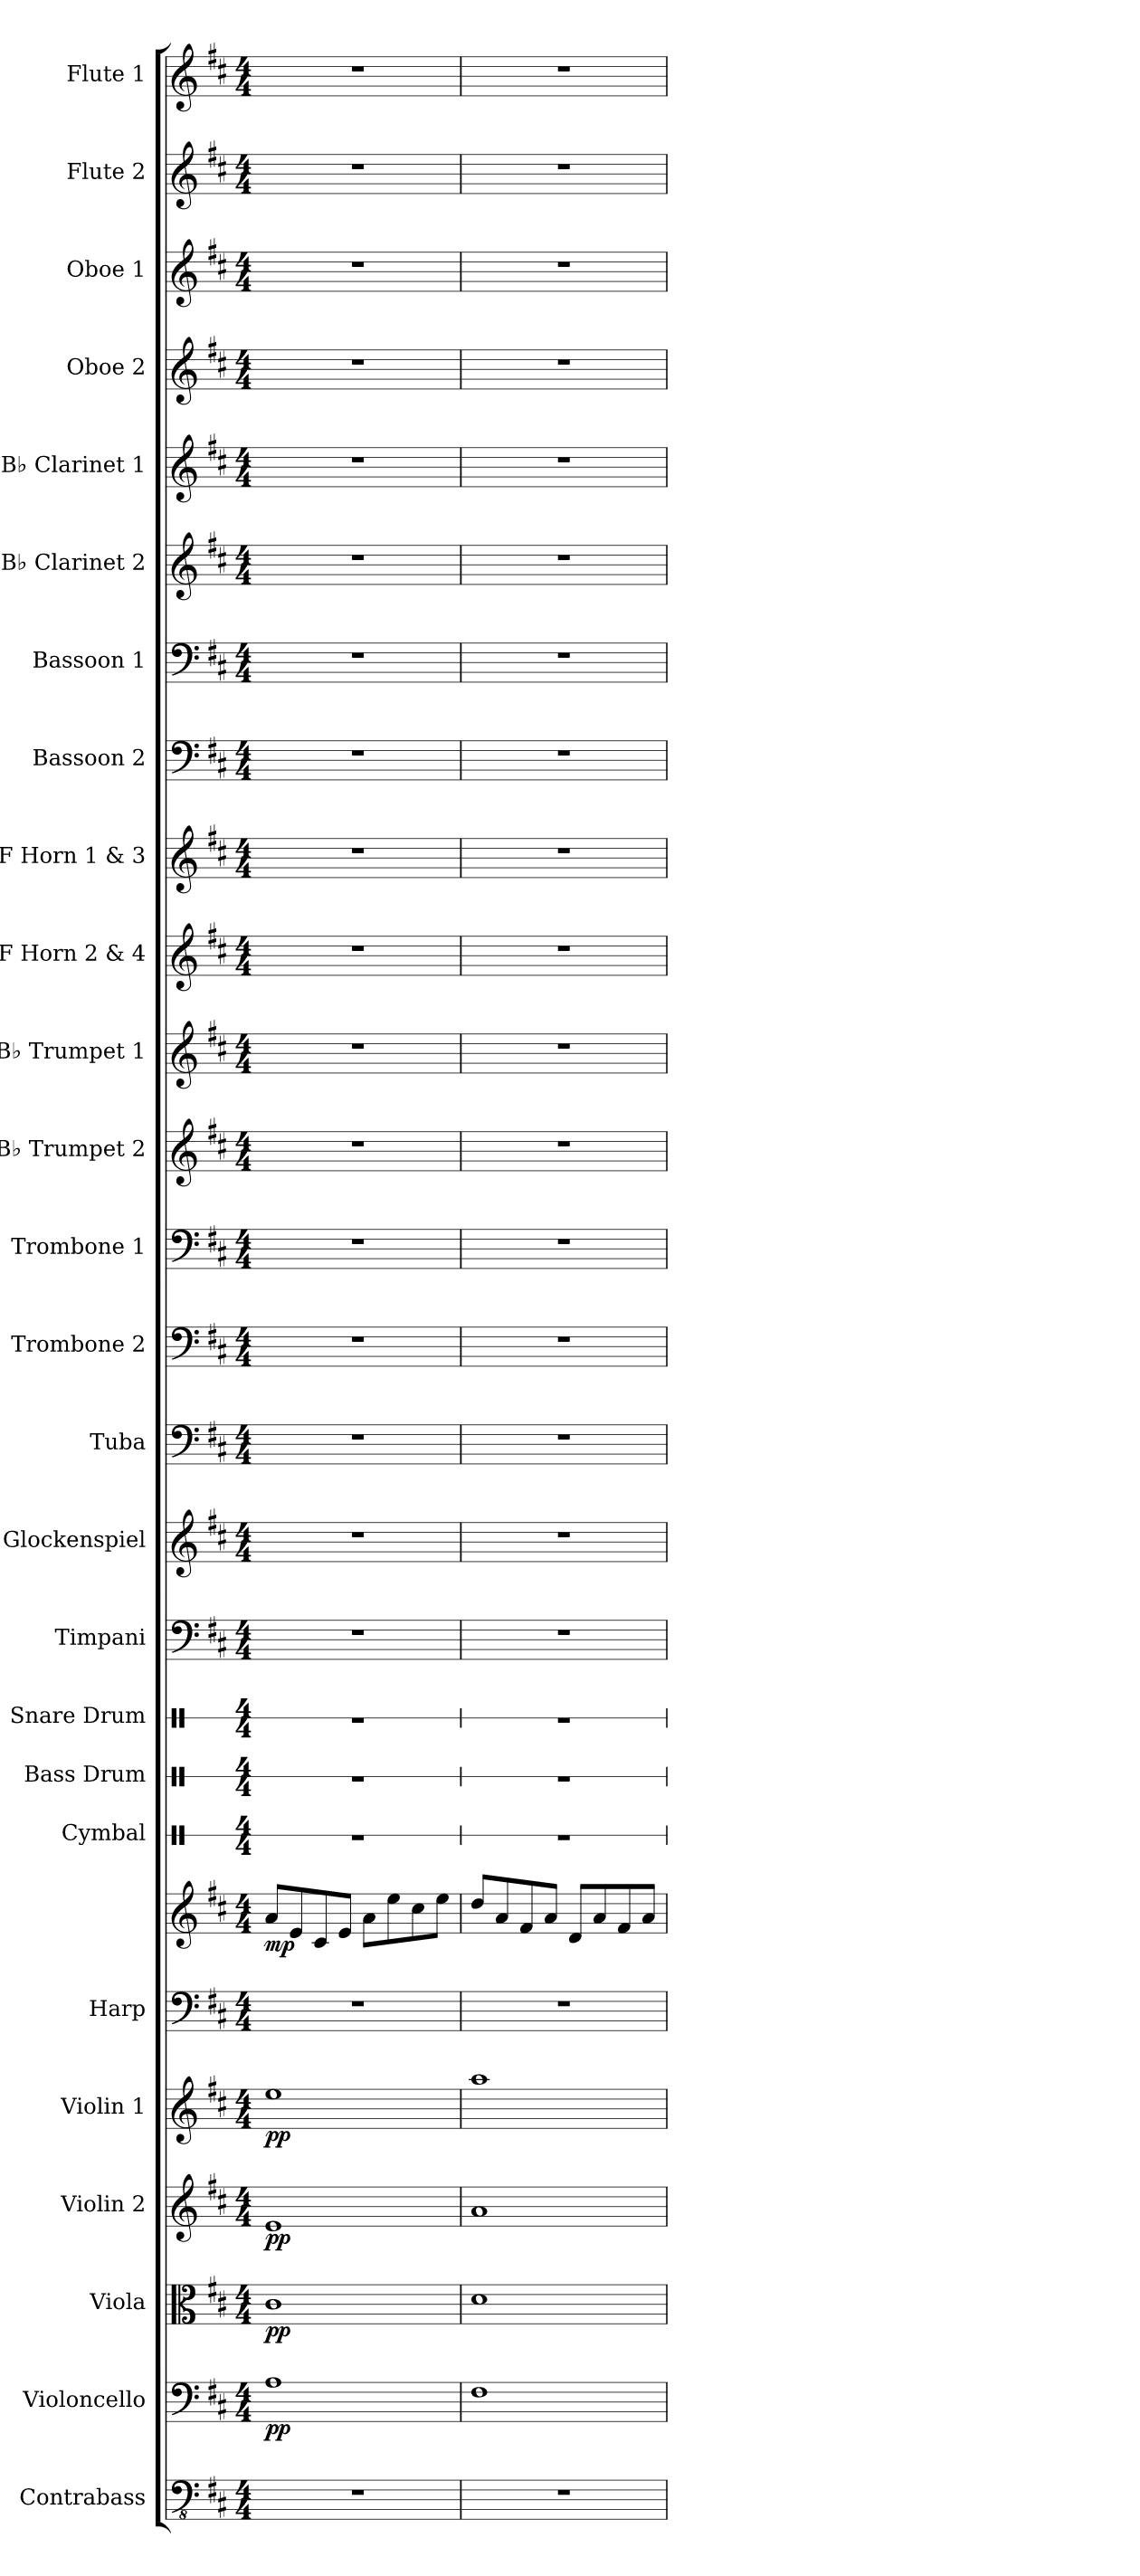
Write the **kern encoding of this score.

**kern	**kern	**dynam	**kern	**dynam	**kern	**dynam	**kern	**dynam	**kern	**kern	**dynam	**kern	**kern	**kern	**kern	**kern	**kern	**kern	**kern	**kern	**kern	**kern	**kern	**kern	**kern	**kern	**kern	**kern	**kern	**kern	**kern
*part26	*part25	*part25	*part24	*part24	*part23	*part23	*part22	*part22	*part21	*part21	*part21	*part20	*part19	*part18	*part17	*part16	*part15	*part14	*part13	*part12	*part11	*part10	*part9	*part8	*part7	*part6	*part5	*part4	*part3	*part2	*part1
*staff27	*staff26	*staff26	*staff25	*staff25	*staff24	*staff24	*staff23	*staff23	*staff22	*staff21	*staff21/22	*staff20	*staff19	*staff18	*staff17	*staff16	*staff15	*staff14	*staff13	*staff12	*staff11	*staff10	*staff9	*staff8	*staff7	*staff6	*staff5	*staff4	*staff3	*staff2	*staff1
*I"Contrabass	*I"Violoncello	*	*I"Viola	*	*I"Violin 2	*	*I"Violin 1	*	*I"Harp	*	*	*I"Cymbal	*I"Bass Drum	*I"Snare Drum	*I"Timpani	*I"Glockenspiel	*I"Tuba	*I"Trombone 2	*I"Trombone 1	*I"B♭ Trumpet 2	*I"B♭ Trumpet 1	*I"F Horn 2 &amp; 4	*I"F Horn 1 &amp; 3	*I"Bassoon 2	*I"Bassoon 1	*I"B♭ Clarinet 2	*I"B♭ Clarinet 1	*I"Oboe 2	*I"Oboe 1	*I"Flute 2	*I"Flute 1
*I'Cb.	*I'Vc.	*	*I'Vla.	*	*I'Vln. 2	*	*I'Vln. 1	*	*I'Hrp.	*	*	*I'Cym.	*I'B. Dr.	*I'Sn. Dr.	*I'Timp.	*I'Glk.	*I'Tba.	*I'Tbn. 2	*I'Tbn. 1	*I'B♭ Tpt. 2	*I'B♭ Tpt. 1	*I'F Hn. 2 4	*I'F Hn. 1 3	*I'Bsn. 2	*I'Bsn. 1	*I'B♭ Cl. 2	*I'B♭ Cl. 1	*I'Ob. 2	*I'Ob. 1	*I'Fl. 2	*I'Fl. 1
*	*	*	*	*	*	*	*	*	*	*	*	*stria1	*stria1	*stria1	*	*	*	*	*	*	*	*	*	*	*	*	*	*	*	*	*
*clefFv4	*clefF4	*	*clefC3	*	*clefG2	*	*clefG2	*	*clefF4	*clefG2	*	*clefX	*clefX	*clefX	*clefF4	*clefG2	*clefF4	*clefF4	*clefF4	*clefG2	*clefG2	*clefG2	*clefG2	*clefF4	*clefF4	*clefG2	*clefG2	*clefG2	*clefG2	*clefG2	*clefG2
*ITrd7c12	*	*	*	*	*	*	*	*	*	*	*	*	*	*	*	*ITrd-14c-24	*	*	*	*ITrd1c2	*ITrd1c2	*ITrd4c7	*ITrd4c7	*	*	*ITrd1c2	*ITrd1c2	*	*	*	*
*k[f#c#]	*k[f#c#]	*	*k[f#c#]	*	*k[f#c#]	*	*k[f#c#]	*	*k[f#c#]	*k[f#c#]	*	*k[]	*k[]	*k[]	*k[f#c#]	*k[f#c#]	*k[f#c#]	*k[f#c#]	*k[f#c#]	*k[]	*k[]	*k[f#]	*k[f#]	*k[f#c#]	*k[f#c#]	*k[]	*k[]	*k[f#c#]	*k[f#c#]	*k[f#c#]	*k[f#c#]
*M4/4	*M4/4	*	*M4/4	*	*M4/4	*	*M4/4	*	*M4/4	*M4/4	*	*M4/4	*M4/4	*M4/4	*M4/4	*M4/4	*M4/4	*M4/4	*M4/4	*M4/4	*M4/4	*M4/4	*M4/4	*M4/4	*M4/4	*M4/4	*M4/4	*M4/4	*M4/4	*M4/4	*M4/4
*MM160	*MM160	*	*MM160	*	*MM160	*	*MM160	*	*MM160	*MM160	*	*MM160	*MM160	*MM160	*MM160	*MM160	*MM160	*MM160	*MM160	*MM160	*MM160	*MM160	*MM160	*MM160	*MM160	*MM160	*MM160	*MM160	*MM160	*MM160	*MM160
=1	=1	=1	=1	=1	=1	=1	=1	=1	=1	=1	=1	=1	=1	=1	=1	=1	=1	=1	=1	=1	=1	=1	=1	=1	=1	=1	=1	=1	=1	=1	=1
!	!	!LO:DY:b	!	!LO:DY:b	!	!LO:DY:b	!	!LO:DY:b	!	!	!LO:DY:b	!	!	!	!	!	!	!	!	!	!	!	!	!	!	!	!	!	!	!	!
1r	1A	pp	1c#	pp	1e	pp	1ee	pp	1r	8a/L	mp	1r	1r	1r	1r	1r	1r	1r	1r	1r	1r	1r	1r	1r	1r	1r	1r	1r	1r	1r	1r
.	.	.	.	.	.	.	.	.	.	8e/	.	.	.	.	.	.	.	.	.	.	.	.	.	.	.	.	.	.	.	.	.
.	.	.	.	.	.	.	.	.	.	8c#/	.	.	.	.	.	.	.	.	.	.	.	.	.	.	.	.	.	.	.	.	.
.	.	.	.	.	.	.	.	.	.	8e/J	.	.	.	.	.	.	.	.	.	.	.	.	.	.	.	.	.	.	.	.	.
.	.	.	.	.	.	.	.	.	.	8a\L	.	.	.	.	.	.	.	.	.	.	.	.	.	.	.	.	.	.	.	.	.
.	.	.	.	.	.	.	.	.	.	8ee\	.	.	.	.	.	.	.	.	.	.	.	.	.	.	.	.	.	.	.	.	.
.	.	.	.	.	.	.	.	.	.	8cc#\	.	.	.	.	.	.	.	.	.	.	.	.	.	.	.	.	.	.	.	.	.
.	.	.	.	.	.	.	.	.	.	8ee\J	.	.	.	.	.	.	.	.	.	.	.	.	.	.	.	.	.	.	.	.	.
=2	=2	=2	=2	=2	=2	=2	=2	=2	=2	=2	=2	=2	=2	=2	=2	=2	=2	=2	=2	=2	=2	=2	=2	=2	=2	=2	=2	=2	=2	=2	=2
1r	1F#	.	1d	.	1a	.	1aa	.	1r	8dd/L	.	1r	1r	1r	1r	1r	1r	1r	1r	1r	1r	1r	1r	1r	1r	1r	1r	1r	1r	1r	1r
.	.	.	.	.	.	.	.	.	.	8a/	.	.	.	.	.	.	.	.	.	.	.	.	.	.	.	.	.	.	.	.	.
.	.	.	.	.	.	.	.	.	.	8f#/	.	.	.	.	.	.	.	.	.	.	.	.	.	.	.	.	.	.	.	.	.
.	.	.	.	.	.	.	.	.	.	8a/J	.	.	.	.	.	.	.	.	.	.	.	.	.	.	.	.	.	.	.	.	.
.	.	.	.	.	.	.	.	.	.	8d/L	.	.	.	.	.	.	.	.	.	.	.	.	.	.	.	.	.	.	.	.	.
.	.	.	.	.	.	.	.	.	.	8a/	.	.	.	.	.	.	.	.	.	.	.	.	.	.	.	.	.	.	.	.	.
.	.	.	.	.	.	.	.	.	.	8f#/	.	.	.	.	.	.	.	.	.	.	.	.	.	.	.	.	.	.	.	.	.
.	.	.	.	.	.	.	.	.	.	8a/J	.	.	.	.	.	.	.	.	.	.	.	.	.	.	.	.	.	.	.	.	.
=	=	=	=	=	=	=	=	=	=	=	=	=	=	=	=	=	=	=	=	=	=	=	=	=	=	=	=	=	=	=	=
*-	*-	*-	*-	*-	*-	*-	*-	*-	*-	*-	*-	*-	*-	*-	*-	*-	*-	*-	*-	*-	*-	*-	*-	*-	*-	*-	*-	*-	*-	*-	*-
